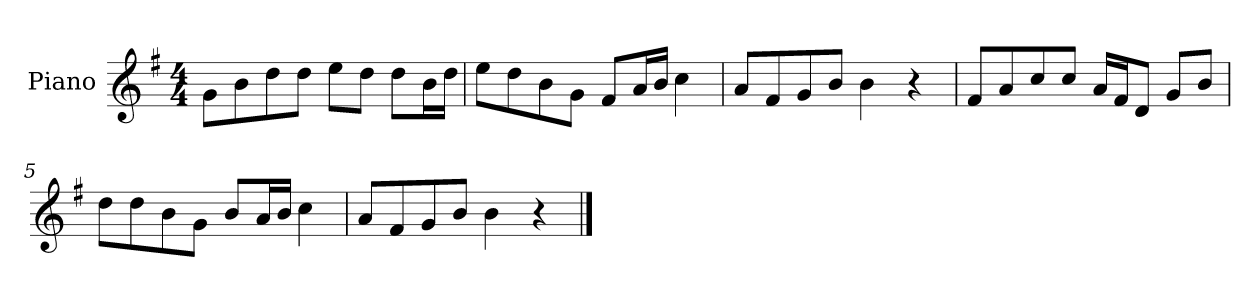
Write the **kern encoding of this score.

**kern
*part1
*staff1
*I"Piano
*I'P-no
*clefG2
*k[f#]
*M4/4
*MM90
=1
8g\L
8b\
8dd\
8dd\J
8ee\L
8dd\J
8dd\L
16b\L
16dd\JJ
=2
8ee\L
8dd\
8b\
8g\J
8f#/L
16a/L
16b/JJ
4cc\
=3
8a/L
8f#/
8g/
8b/J
4b\
4r
=4
8f#/L
8a/
8cc/
8cc/J
16a/LL
16f#/J
8d/J
8g/L
8b/J
=5
8dd\L
8dd\
8b\
8g\J
8b/L
16a/L
16b/JJ
4cc\
!!LO:LB:g=z
=6
8a/L
8f#/
8g/
8b/J
4b\
4r
==
*-
